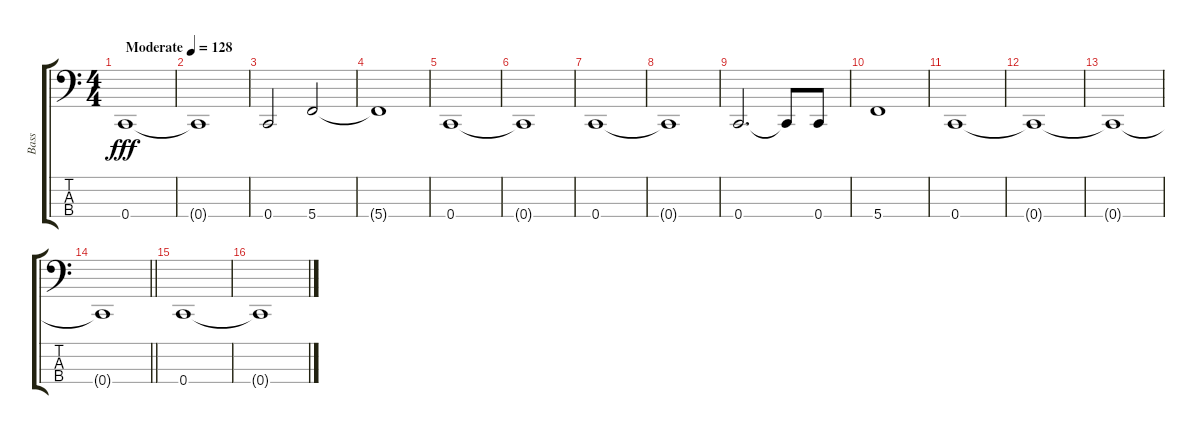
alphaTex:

\track ("Bass" "Bass") {instrument electricbassfinger}
\staff {score tabs}
\tuning (F2 C2 G1 C1) {hide}
\ts (4 4)
\tempo (128 "Moderate")
\clef f4
\ks c
0.4.1{dy fff instrument electricbassfinger} |
0.4{t}.1 |
0.4.2 5.4.2 |
5.4{t}.1 |
0.4.1 |
0.4{t}.1 |
0.4.1 |
0.4{t}.1 |
0.4.2{d} 0.4{t}.8 0.4.8 |
5.4.1 |
0.4.1 |
0.4{t}.1 |
0.4{t}.1 |
\barLineRight lightlight
0.4{t}.1 |
0.4.1 |
0.4{t}.1
